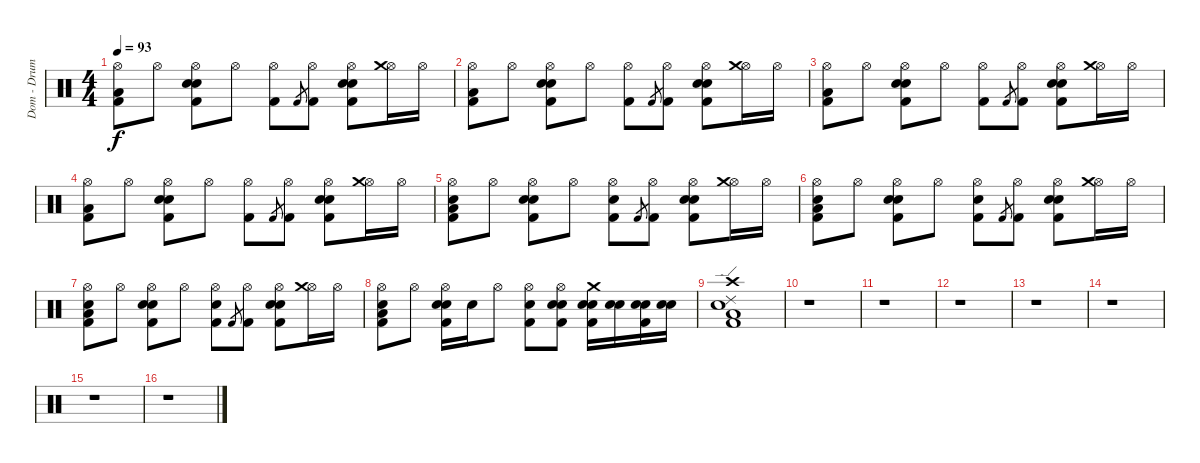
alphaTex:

\track ("Dom - Drums" "Dom - Drum") {instrument percussion}
\staff {score}
\articulation defaults
\ts (4 4)
\tempo 93
\clef neutral
\ks c
("Hi-Hat (open)" "Low Tom (hit)" "Kick (hit) 2").8{dy f} "Hi-Hat (open)".8 ("Hi-Hat (open)" "Snare (hit) 2" "Electric Snare (hit)" "Kick (hit) 2").8 "Hi-Hat (open)".8 ("Hi-Hat (open)" "Kick (hit) 2").8 "Kick (hit) 2".8{gr} ("Hi-Hat (open)" "Kick (hit) 2").8 ("Hi-Hat (open)" "Snare (hit) 2" "Electric Snare (hit)" "Kick (hit) 2").8 ("Hi-Hat (open)" "Crash medium (hit)").16 "Hi-Hat (open)".16 |
("Hi-Hat (open)" "Low Tom (hit)" "Kick (hit) 2").8 "Hi-Hat (open)".8 ("Hi-Hat (open)" "Snare (hit) 2" "Electric Snare (hit)" "Kick (hit) 2").8 "Hi-Hat (open)".8 ("Hi-Hat (open)" "Kick (hit) 2").8 "Kick (hit) 2".8{gr} ("Hi-Hat (open)" "Kick (hit) 2").8 ("Hi-Hat (open)" "Snare (hit) 2" "Electric Snare (hit)" "Kick (hit) 2").8 ("Hi-Hat (open)" "Crash medium (hit)").16 "Hi-Hat (open)".16 |
("Hi-Hat (open)" "Low Tom (hit)" "Kick (hit) 2").8 "Hi-Hat (open)".8 ("Hi-Hat (open)" "Snare (hit) 2" "Electric Snare (hit)" "Kick (hit) 2").8 "Hi-Hat (open)".8 ("Hi-Hat (open)" "Kick (hit) 2").8 "Kick (hit) 2".8{gr} ("Hi-Hat (open)" "Kick (hit) 2").8 ("Hi-Hat (open)" "Snare (hit) 2" "Electric Snare (hit)" "Kick (hit) 2").8 ("Hi-Hat (open)" "Crash medium (hit)").16 "Hi-Hat (open)".16 |
("Hi-Hat (open)" "Low Tom (hit)" "Kick (hit) 2").8 "Hi-Hat (open)".8 ("Hi-Hat (open)" "Snare (hit) 2" "Electric Snare (hit)" "Kick (hit) 2").8 "Hi-Hat (open)".8 ("Hi-Hat (open)" "Kick (hit) 2").8 "Kick (hit) 2".8{gr} ("Hi-Hat (open)" "Kick (hit) 2").8 ("Hi-Hat (open)" "Snare (hit) 2" "Electric Snare (hit)" "Kick (hit) 2").8 ("Hi-Hat (open)" "Crash medium (hit)").16 "Hi-Hat (open)".16 |
("Hi-Hat (open)" "Snare (hit) 2" "Low Tom (hit)" "Kick (hit) 2").8 "Hi-Hat (open)".8 ("Hi-Hat (open)" "Snare (hit) 2" "Electric Snare (hit)" "Kick (hit) 2").8 "Hi-Hat (open)".8 ("Hi-Hat (open)" "Snare (hit) 2" "Kick (hit) 2").8 "Kick (hit) 2".8{gr} ("Hi-Hat (open)" "Kick (hit) 2").8 ("Hi-Hat (open)" "Snare (hit) 2" "Electric Snare (hit)" "Kick (hit) 2").8 ("Hi-Hat (open)" "Crash medium (hit)").16 "Hi-Hat (open)".16 |
("Hi-Hat (open)" "Snare (hit) 2" "Low Tom (hit)" "Kick (hit) 2").8 "Hi-Hat (open)".8 ("Hi-Hat (open)" "Snare (hit) 2" "Electric Snare (hit)" "Kick (hit) 2").8 "Hi-Hat (open)".8 ("Hi-Hat (open)" "Snare (hit) 2" "Kick (hit) 2").8 "Kick (hit) 2".8{gr} ("Hi-Hat (open)" "Kick (hit) 2").8 ("Hi-Hat (open)" "Snare (hit) 2" "Electric Snare (hit)" "Kick (hit) 2").8 ("Hi-Hat (open)" "Crash medium (hit)").16 "Hi-Hat (open)".16 |
("Hi-Hat (open)" "Snare (hit) 2" "Low Tom (hit)" "Kick (hit) 2").8 "Hi-Hat (open)".8 ("Hi-Hat (open)" "Snare (hit) 2" "Electric Snare (hit)" "Kick (hit) 2").8 "Hi-Hat (open)".8 ("Hi-Hat (open)" "Snare (hit) 2" "Kick (hit) 2").8 "Kick (hit) 2".8{gr} ("Hi-Hat (open)" "Kick (hit) 2").8 ("Hi-Hat (open)" "Snare (hit) 2" "Electric Snare (hit)" "Kick (hit) 2").8 ("Hi-Hat (open)" "Crash medium (hit)").16 "Hi-Hat (open)".16 |
("Hi-Hat (open)" "Snare (hit) 2" "Low Tom (hit)" "Kick (hit) 2").8 "Hi-Hat (open)".8 ("Hi-Hat (open)" "Snare (hit) 2" "Electric Snare (hit)" "Kick (hit) 2").16 "Electric Snare (hit)".16 "Hi-Hat (open)".8 ("Hi-Hat (open)" "Snare (hit) 2" "Kick (hit) 2").8 ("Hi-Hat (open)" "Snare (hit) 2" "Electric Snare (hit)" "Kick (hit) 2").8 ("Crash medium (hit)" "Snare (hit) 2" "Electric Snare (hit)" "Kick (hit) 2").16 ("Snare (hit) 2" "Electric Snare (hit)").16 ("Snare (hit) 2" "Electric Snare (hit)" "Kick (hit) 2").16 ("Snare (hit) 2" "Electric Snare (hit)").16 |
("Crash high (hit)" "Ride (edge) 2" "Snare (hit) 2" "Low Tom (hit)" "Kick (hit) 2").1 |
r.1 |
r.1 |
r.1 |
r.1 |
r.1 |
r.1 |
r.1
